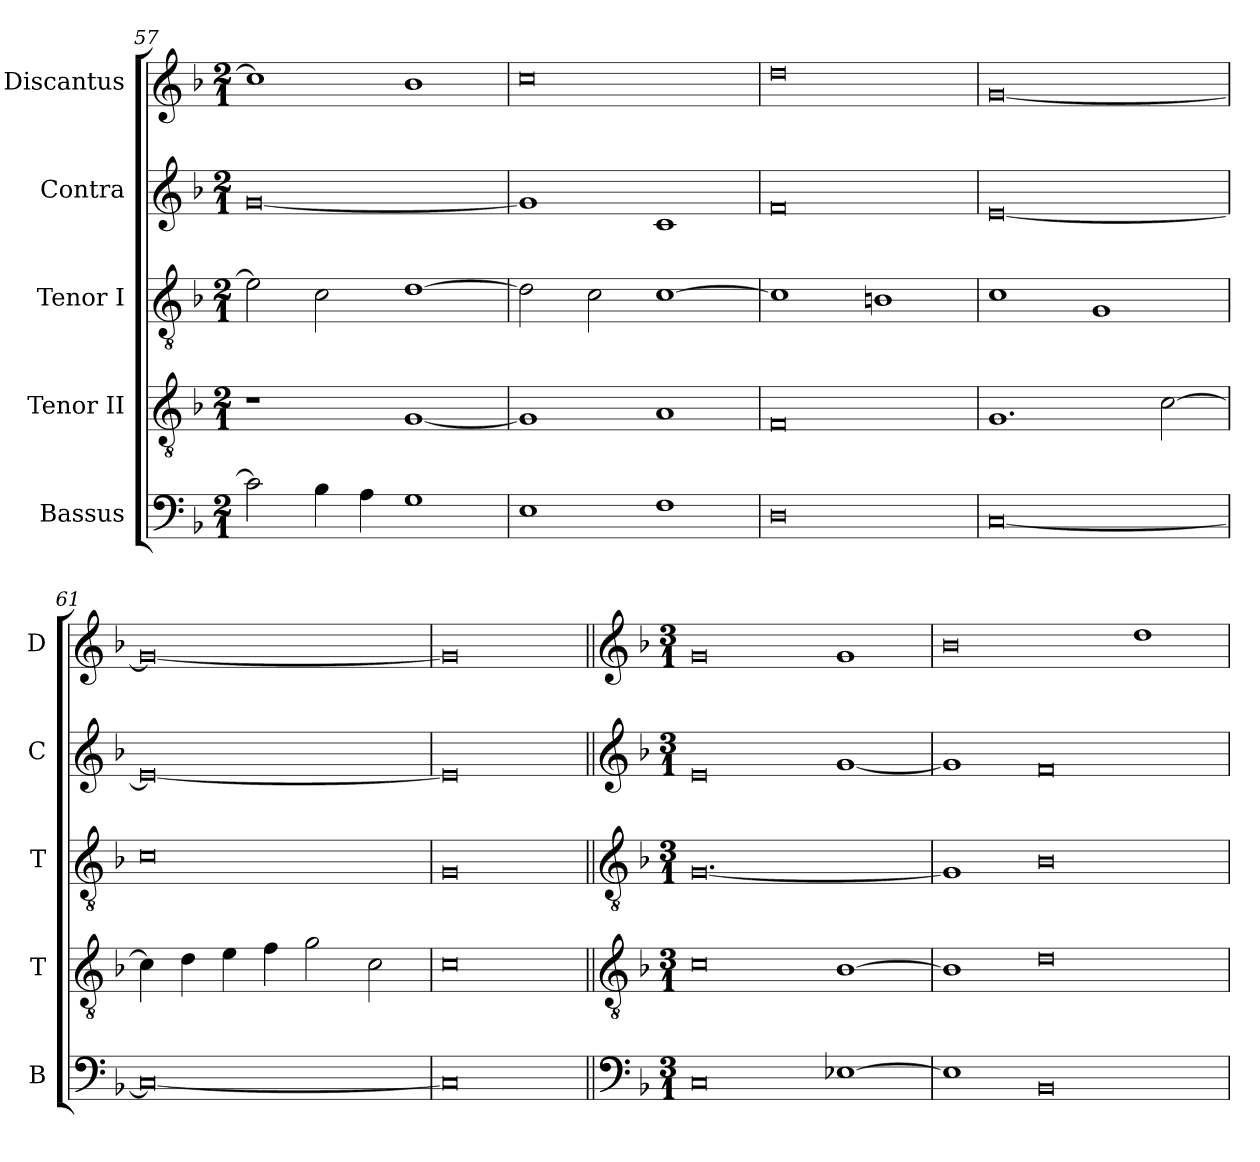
**kern	**kern	**kern	**kern	**kern
*part5	*part4	*part3	*part2	*part1
*staff5	*staff4	*staff3	*staff2	*staff1
*I"Bassus	*I"Tenor II	*I"Tenor I	*I"Contra	*I"Discantus
*I'B	*I'T	*I'T	*I'C	*I'D
*clefF4	*clefGv2	*clefGv2	*clefG2	*clefG2
*k[b-]	*k[b-]	*k[b-]	*k[b-]	*k[b-]
*M2/1	*M2/1	*M2/1	*M2/1	*M2/1
=57	=57	=57	=57	=57
2c\]	1r	2e-\]	[0g	1cc]
4B-\	.	2c\	.	.
4A\	.	.	.	.
1G	[1G	[1d	.	1b-
=58	=58	=58	=58	=58
1E	1G]	2d\]	1g]	0cc
.	.	2c\	.	.
1F	1A	[1c	1c	.
=59	=59	=59	=59	=59
0D	0F	1c]	0f	0dd
.	.	1Bn	.	.
=60	=60	=60	=60	=60
[0C	1.G	1c	[0e	[0g
.	.	1G	.	.
.	[2c\	.	.	.
=61	=61	=61	=61	=61
0C_	4c\]	0c	0e_	0g_
.	4d\	.	.	.
.	4e\	.	.	.
.	4f\	.	.	.
.	2g\	.	.	.
.	2c\	.	.	.
=62	=62	=62	=62	=62
0C]	0c	0G	0e]	0g]
!!LO:LB:g=z
=63||	=63||	=63||	=63||	=63||
*clefF4	*clefGv2	*clefGv2	*clefG2	*clefG2
*k[b-]	*k[b-]	*k[b-]	*k[b-]	*k[b-]
*M3/1	*M3/1	*M3/1	*M3/1	*M3/1
0C	0c	[0.G	0e	0g
[1E-X	[1B-	.	[1g	1g
=64	=64	=64	=64	=64
1E-]	1B-]	1G]	1g]	0b-
0BB-	0d	0B-	0f	.
.	.	.	.	1dd
=	=	=	=	=
*-	*-	*-	*-	*-
